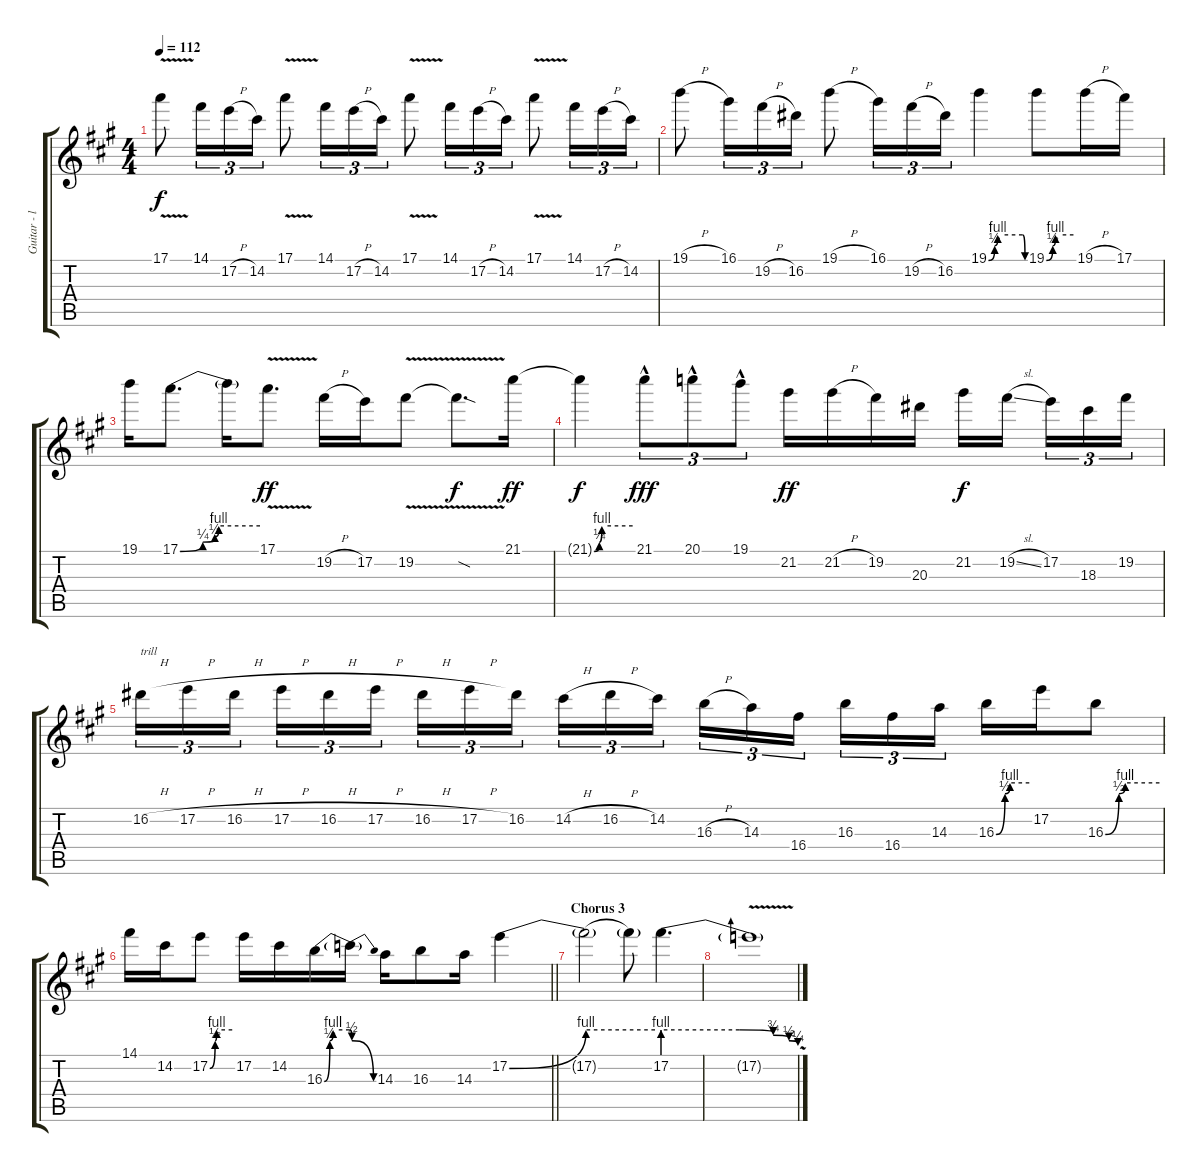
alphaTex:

\track ("Guitar - lead" "Guitar - l") {instrument distortionguitar}
\staff {score tabs}
\tuning (E4 B3 G3 D3 A2 E2) {hide}
\ts (4 4)
\tempo 112
\clef g2
\ks f#minor
17.1{v}.8{dy f} 14.1.16{tu (3 2)} 17.2{h}.16{tu (3 2)} 14.2.16{tu (3 2)} 17.1{v}.8 14.1.16{tu (3 2)} 17.2{h}.16{tu (3 2)} 14.2.16{tu (3 2)} 17.1{v}.8 14.1.16{tu (3 2)} 17.2{h}.16{tu (3 2)} 14.2.16{tu (3 2)} 17.1{v}.8 14.1.16{tu (3 2)} 17.2{h}.16{tu (3 2)} 14.2.16{tu (3 2)} |
19.1{h}.8 16.1.16{tu (3 2)} 19.2{h}.16{tu (3 2)} 16.2.16{tu (3 2)} 19.1{h}.8 16.1.16{tu (3 2)} 19.2{h}.16{tu (3 2)} 16.2.16{tu (3 2)} 19.1{be (custom 0 0 10 2 15 4 56 4 60 0)}.4 19.1{be (custom 0 0 14 2 20 4 60 4)}.8 19.1{h}.16 17.1.16 |
19.1.16 17.1{be (custom 0 0 17 1 26 2 29 4 60 4)}.8{d} 17.1{t}.16 17.1{v}.8{d dy ff} 19.2{h}.16 17.2.16 19.2{v}.8 19.2{sod t}.8{d dy f} 21.1.16{dy ff} |
21.1{be (custom 0 0 8 1 12 4 60 4) t}.4{dy f} 21.1{hac}.8{tu (3 2) dy fff} 20.1{hac}.8{tu (3 2)} 19.1{hac}.8{tu (3 2)} 21.2.16{dy ff} 21.2{h}.16 19.2.16 20.3.16 21.2.16{dy f} 19.2{sl}.16{beam splitsecondary} 17.2.16{tu (3 2)} 18.3.16{tu (3 2)} 19.2.16{tu (3 2)} |
16.2{h}.16{tu (3 2) txt "trill"} 17.2{h}.16{tu (3 2)} 16.2{h}.16{tu (3 2) beam splitsecondary} 17.2{h}.16{tu (3 2)} 16.2{h}.16{tu (3 2)} 17.2{h}.16{tu (3 2)} 16.2{h}.16{tu (3 2)} 17.2{h}.16{tu (3 2)} 16.2.16{tu (3 2) beam splitsecondary} 14.2{h}.16{tu (3 2)} 16.2{h}.16{tu (3 2)} 14.2.16{tu (3 2)} 16.3{h}.16{tu (3 2)} 14.3.16{tu (3 2)} 16.4.16{tu (3 2) beam splitsecondary} 16.3.16{tu (3 2)} 16.4.16{tu (3 2)} 14.3.16{tu (3 2)} 16.3{be (custom 0 0 16 2 25 4 60 4)}.16 17.2.16 16.3{be (custom 0 0 15 2 22 4 60 4)}.8 |
\barLineRight lightlight
14.1.16 14.2.16 17.2{be (custom 0 0 14 2 18 4 60 4)}.8 17.2.16 14.2.16 16.3{be (custom 0 0 12 2 19 4 55 4 60 2)}.16 16.3{be (release 0 2 60 0) t}.16 14.3.16 16.3.8 14.3.16 17.2{be (bend 0 0 60 4)}.4 |
\section ("" "Chorus 3")
17.2{be (hold 0 4 60 4) t}.2{volume 10} 17.2{t}.8 17.2{be (custom 0 4 34 4 49 3 56 2 60 1)}.4{d} |
17.2{v t}.1
